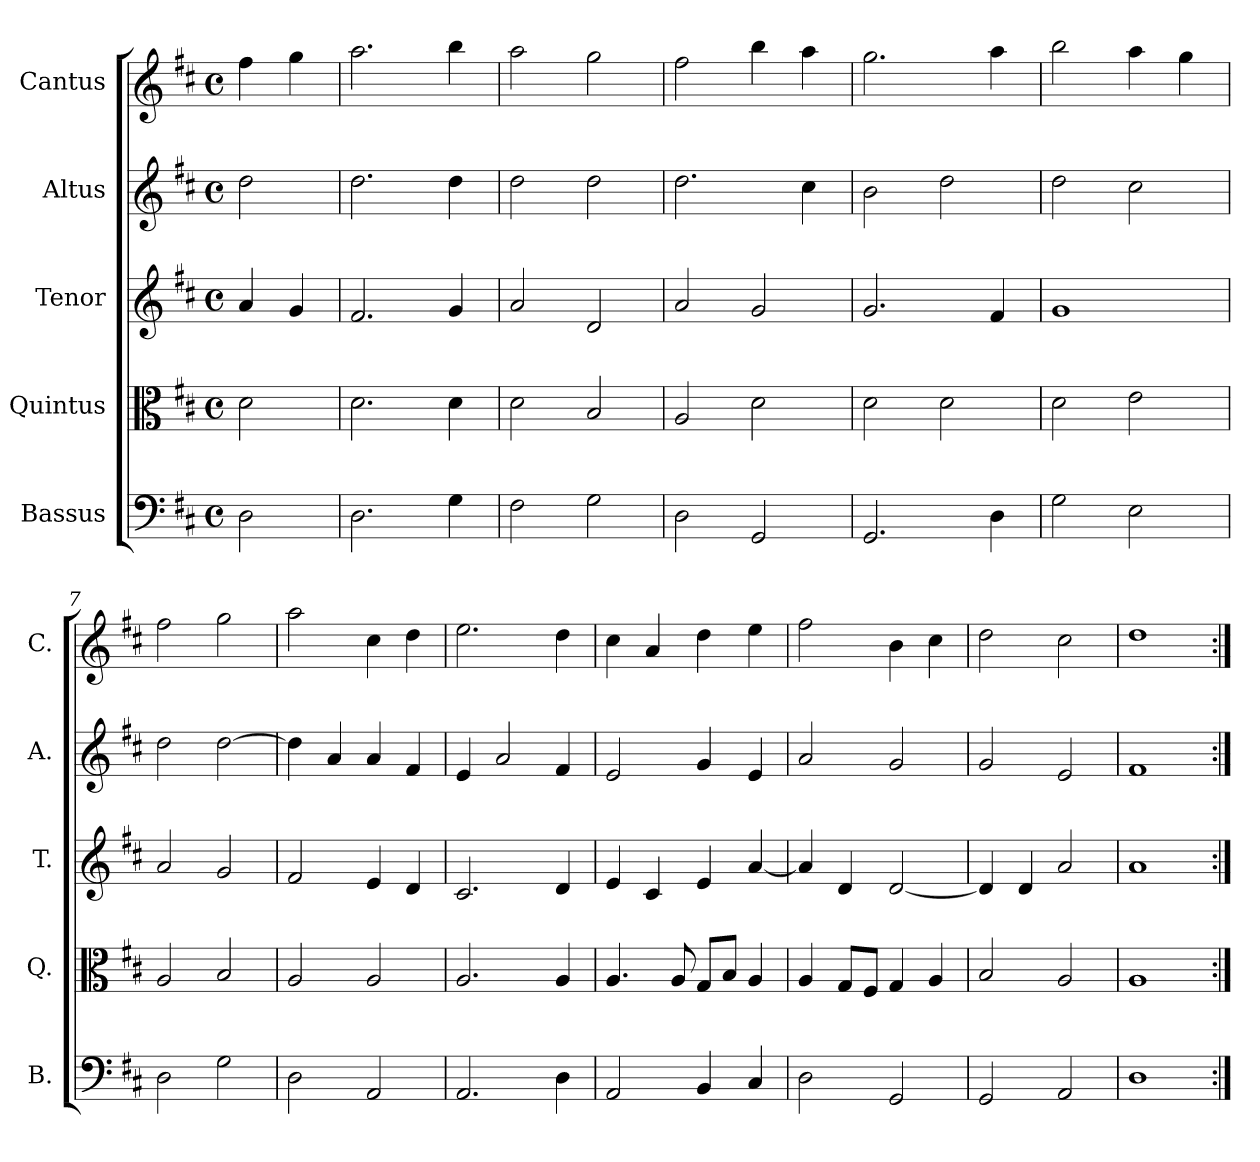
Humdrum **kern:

**kern	**kern	**kern	**kern	**kern
*part5	*part4	*part3	*part2	*part1
*staff5	*staff4	*staff3	*staff2	*staff1
*I"Bassus	*I"Quintus	*I"Tenor	*I"Altus	*I"Cantus
*I'B.	*I'Q.	*I'T.	*I'A.	*I'C.
*clefF4	*clefC3	*clefG2	*clefG2	*clefG2
*k[f#c#]	*k[f#c#]	*k[f#c#]	*k[f#c#]	*k[f#c#]
*D:	*D:	*D:	*D:	*D:
*M4/4	*M4/4	*M4/4	*M4/4	*M4/4
*met(c)	*met(c)	*met(c)	*met(c)	*met(c)
=1	=1	=1	=1	=1
2D\	2d\	4a/	2dd\	4ff#\
.	.	4g/	.	4gg\
=2	=2	=2	=2	=2
2.D\	2.d\	2.f#/	2.dd\	2.aa\
4G\	4d\	4g/	4dd\	4bb\
=3	=3	=3	=3	=3
2F#\	2d\	2a/	2dd\	2aa\
2G\	2B/	2d/	2dd\	2gg\
=4	=4	=4	=4	=4
2D\	2A/	2a/	2.dd\	2ff#\
2GG/	2d\	2g/	.	4bb\
.	.	.	4cc#\	4aa\
=5	=5	=5	=5	=5
2.GG/	2d\	2.g/	2b\	2.gg\
.	2d\	.	2dd\	.
4D\	.	4f#/	.	4aa\
=6	=6	=6	=6	=6
2G\	2d\	1g/	2dd\	2bb\
2E\	2e\	.	2cc#\	4aa\
.	.	.	.	4gg\
=7	=7	=7	=7	=7
2D\	2A/	2a/	2dd\	2ff#\
2G\	2B/	2g/	[2dd\	2gg\
=8	=8	=8	=8	=8
2D\	2A/	2f#/	4dd\]	2aa\
.	.	.	4a/	.
2AA/	2A/	4e/	4a/	4cc#\
.	.	4d/	4f#/	4dd\
=9	=9	=9	=9	=9
2.AA/	2.A/	2.c#/	4e/	2.ee\
.	.	.	2a/	.
4D\	4A/	4d/	4f#/	4dd\
=10	=10	=10	=10	=10
2AA/	4.A/	4e/	2e/	4cc#\
.	.	4c#/	.	4a/
.	8A/	.	.	.
4BB/	8G/L	4e/	4g/	4dd\
.	8B/J	.	.	.
4C#/	4A/	[4a/	4e/	4ee\
!!LO:LB:g=z
=11	=11	=11	=11	=11
2D\	4A/	4a/]	2a/	2ff#\
.	8G/L	4d/	.	.
.	8F#/J	.	.	.
2GG/	4G/	[2d/	2g/	4b\
.	4A/	.	.	4cc#\
=12	=12	=12	=12	=12
2GG/	2B/	4d/]	2g/	2dd\
.	.	4d/	.	.
2AA/	2A/	2a/	2e/	2cc#\
=13	=13	=13	=13	=13
1D\	1A/	1a/	1f#/	1dd\
=:|!	=:|!	=:|!	=:|!	=:|!
*-	*-	*-	*-	*-
